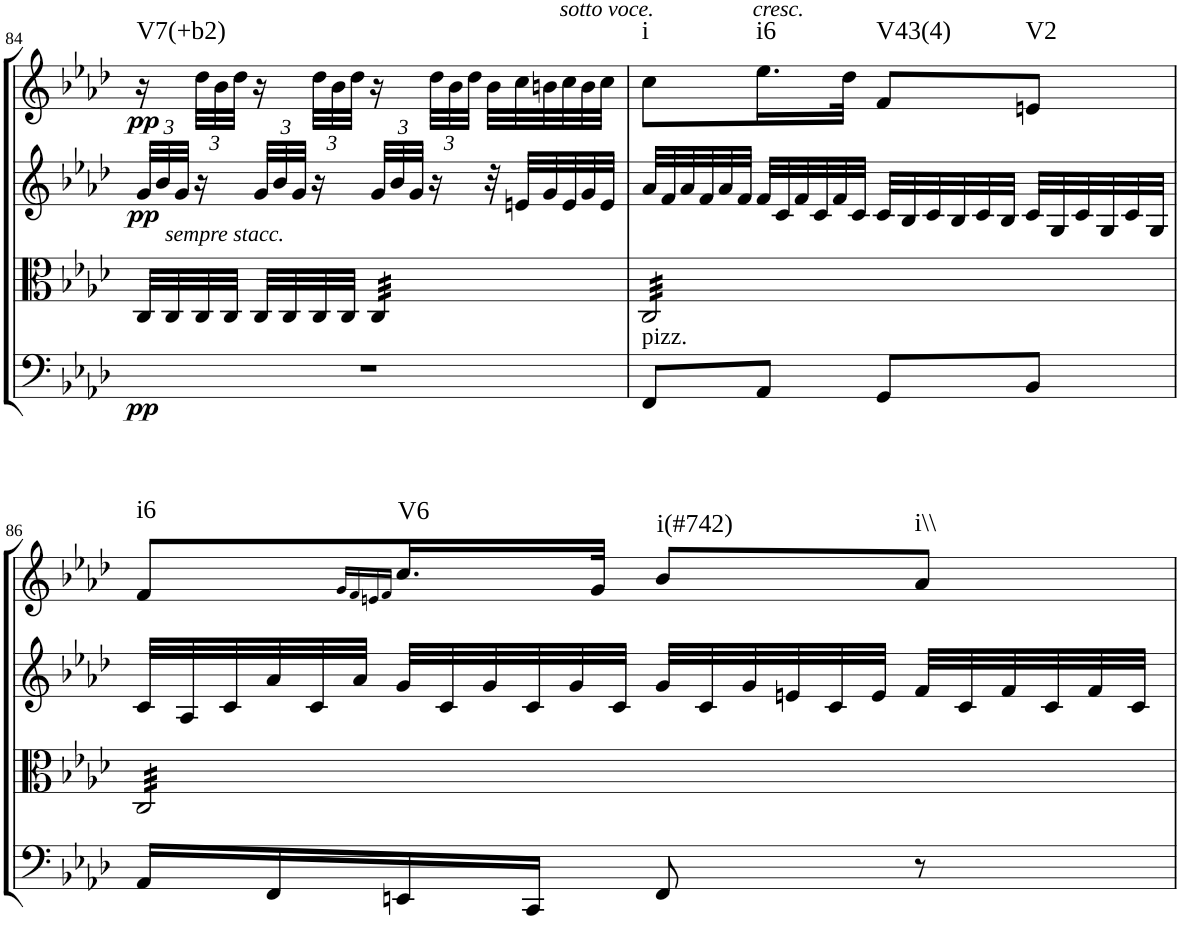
**kern	**dynam	**kern	**kern	**dynam	**kern	**dynam	**harte
*part4	*part4	*part3	*part2	*part2	*part1	*part1	*part1
*staff4	*staff4	*staff3	*staff2	*staff2	*staff1	*staff1	*
*I"Cello	*	*I"Viola	*I"2nd Violin	*	*I"1st Violin	*	*
*	*	*I'Vla	*I'Vln	*	*I'Vln	*	*
!!LO:PB:g=z
*clefF4	*	*clefC3	*clefG2	*	*clefG2	*	*
*k[b-e-a-d-]	*	*k[b-e-a-d-]	*k[b-e-a-d-]	*	*k[b-e-a-d-]	*	*
*f:	*	*f:	*f:	*	*f:	*	*
*M2/4	*	*M2/4	*M2/4	*	*M2/4	*	*
*	*	*	*Xbrackettup	*	*	*	*
=84	=84	=84	=84	=84	=84	=84	=84
!	!LO:DY:b	!	!	!LO:DY:b	!	!LO:DY:b	!LO:H:kt=V7(+b2)
2r	pp	32C/LLL	48g/LLL	pp	16r	pp	N
.	.	.	48b-/	.	.	.	.
!	!	!LO:TX:a:i:t=sempre stacc.	!	!	!	!	!
.	.	32C/	.	.	.	.	.
.	.	.	48g/JJJ	.	.	.	.
*	*	*	*	*	*Xbrackettup	*	*
.	.	32C/	16r	.	48dd-\LLL	.	.
.	.	.	.	.	48b-\	.	.
.	.	32C/JJJ	.	.	.	.	.
.	.	.	.	.	48dd-\JJJ	.	.
.	.	32C/LLL	48g/LLL	.	16r	.	.
.	.	.	48b-/	.	.	.	.
.	.	32C/	.	.	.	.	.
.	.	.	48g/JJJ	.	.	.	.
.	.	32C/	16r	.	48dd-\LLL	.	.
.	.	.	.	.	48b-\	.	.
.	.	32C/JJJ	.	.	.	.	.
.	.	.	.	.	48dd-\JJJ	.	.
*	*	*tremolo	*	*	*	*	*
.	.	32C/LLL	48g/LLL	.	16r	.	.
.	.	.	48b-/	.	.	.	.
.	.	32C/	.	.	.	.	.
.	.	.	48g/JJJ	.	.	.	.
.	.	32C/	16r	.	48dd-\LLL	.	.
.	.	.	.	.	48b-\	.	.
.	.	32C/	.	.	.	.	.
.	.	.	.	.	48dd-\JJJ	.	.
*	*	*	*Xtuplet	*	*Xtuplet	*	*
.	.	32C/	48r	.	48b-\LLL	.	.
.	.	.	48en/LLL	.	48cc\	.	.
.	.	32C/	.	.	.	.	.
.	.	.	48g/	.	48bn\	.	.
.	.	32C/	48e/	.	48cc\	.	.
.	.	.	48g/	.	48b\	.	.
.	.	32C/JJJ	.	.	.	.	.
.	.	.	48e/JJJ	.	48cc\JJJ	.	.
!	!	!	!	!	!LO:TX:a:i:t=sotto voce.	!	!
=85	=85	=85	=85	=85	=85	=85	=85
!LO:TX:a:t=pizz.	!	!	!	!	!	!	!LO:H:kt=i
8FF/L	.	32C/LLL	48a-/LLL	.	8cc\L	.	N
.	.	.	48f/	.	.	.	.
.	.	32C/	.	.	.	.	.
.	.	.	48a-/	.	.	.	.
.	.	32C/	48f/	.	.	.	.
.	.	.	48a-/	.	.	.	.
.	.	32C/	.	.	.	.	.
.	.	.	48f/JJJ	.	.	.	.
!	!	!	!	!	!LO:TX:a:i:t=cresc.	!	!LO:H:kt=i6
8AA-/J	.	32C/	48f/LLL	.	16.ee-\L	.	N
.	.	.	48c/	.	.	.	.
.	.	32C/	.	.	.	.	.
.	.	.	48f/	.	.	.	.
.	.	32C/	48c/	.	.	.	.
.	.	.	48f/	.	.	.	.
.	.	32C/	.	.	32dd-\JJk	.	.
.	.	.	48c/JJJ	.	.	.	.
!	!	!	!	!	!	!	!LO:H:kt=V43(4)
8GG/L	.	32C/	48c/LLL	.	8f/L	.	N
.	.	.	48B-/	.	.	.	.
.	.	32C/	.	.	.	.	.
.	.	.	48c/	.	.	.	.
.	.	32C/	48B-/	.	.	.	.
.	.	.	48c/	.	.	.	.
.	.	32C/	.	.	.	.	.
.	.	.	48B-/JJJ	.	.	.	.
!	!	!	!	!	!	!	!LO:H:kt=V2
8BB-/J	.	32C/	48c/LLL	.	8en/J	.	N
.	.	.	48G/	.	.	.	.
.	.	32C/	.	.	.	.	.
.	.	.	48c/	.	.	.	.
.	.	32C/	48G/	.	.	.	.
.	.	.	48c/	.	.	.	.
.	.	32C/JJJ	.	.	.	.	.
.	.	.	48G/JJJ	.	.	.	.
!!LO:LB:g=z
=86	=86	=86	=86	=86	=86	=86	=86
!	!	!	!	!	!	!	!LO:H:kt=i6
16AA-/LL	.	32C/LLL	48c/LLL	.	8f/L	.	N
.	.	.	48A-/	.	.	.	.
.	.	32C/	.	.	.	.	.
.	.	.	48c/	.	.	.	.
16FF/	.	32C/	48a-/	.	.	.	.
.	.	.	48c/	.	.	.	.
.	.	32C/	.	.	.	.	.
.	.	.	48a-/JJJ	.	.	.	.
.	.	.	.	.	16qg/LL	.	.
.	.	.	.	.	16qf/	.	.
.	.	.	.	.	16qen/	.	.
.	.	.	.	.	16qf/JJ	.	.
!	!	!	!	!	!	!	!LO:H:kt=V6
16EEn/	.	32C/	48g/LLL	.	16.cc/L	.	N
.	.	.	48c/	.	.	.	.
.	.	32C/	.	.	.	.	.
.	.	.	48g/	.	.	.	.
16CC/JJ	.	32C/	48c/	.	.	.	.
.	.	.	48g/	.	.	.	.
.	.	32C/	.	.	32g/JJk	.	.
.	.	.	48c/JJJ	.	.	.	.
!	!	!	!	!	!	!	!LO:H:kt=i(#742)
8FF/	.	32C/	48g/LLL	.	8b-/L	.	N
.	.	.	48c/	.	.	.	.
.	.	32C/	.	.	.	.	.
.	.	.	48g/	.	.	.	.
.	.	32C/	48en/	.	.	.	.
.	.	.	48c/	.	.	.	.
.	.	32C/	.	.	.	.	.
.	.	.	48e/JJJ	.	.	.	.
!	!	!	!	!	!	!	!LO:H:kt=i\\
8r	.	32C/	48f/LLL	.	8a-/J	.	N
.	.	.	48c/	.	.	.	.
.	.	32C/	.	.	.	.	.
.	.	.	48f/	.	.	.	.
.	.	32C/	48c/	.	.	.	.
.	.	.	48f/	.	.	.	.
.	.	32C/JJJ	.	.	.	.	.
*	*	*Xtremolo	*	*	*	*	*
.	.	.	48c/JJJ	.	.	.	.
=	=	=	=	=	=	=	=
*-	*-	*-	*-	*-	*-	*-	*-
